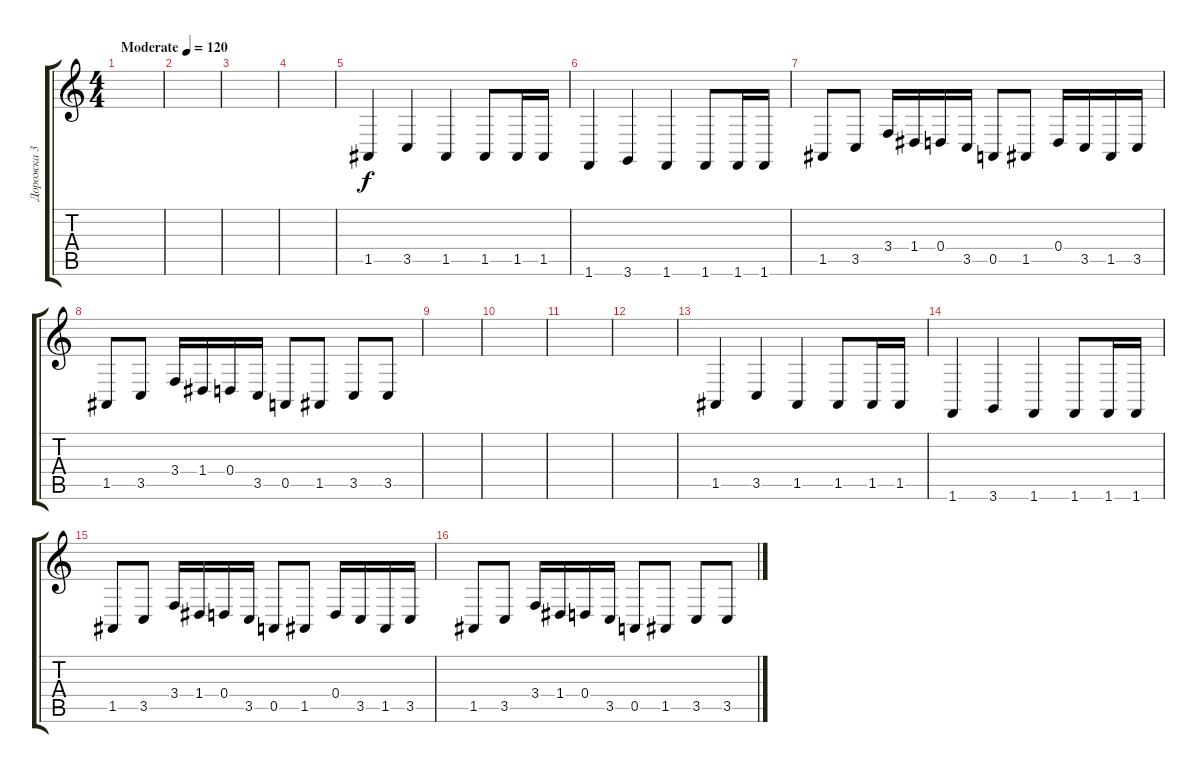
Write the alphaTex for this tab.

\track ("Дорожка 3" "Дорожка 3") {instrument timpani}
\staff {score tabs}
\tuning (E4 B3 G3 D3 A2 E2) {hide}
\ts (4 4)
\tempo (120 "Moderate")
\clef g2
\ks c
|
|
|
|
1.5.4 3.5.4 1.5.4 1.5.8 1.5.16 1.5.16 |
1.6.4 3.6.4 1.6.4 1.6.8 1.6.16 1.6.16 |
1.5.8 3.5.8 3.4.16 1.4.16 0.4.16 3.5.16 0.5.8 1.5.8 0.4.16 3.5.16 1.5.16 3.5.16 |
1.5.8 3.5.8 3.4.16 1.4.16 0.4.16 3.5.16 0.5.8 1.5.8 3.5.8 3.5.8 |
|
|
|
|
1.5.4 3.5.4 1.5.4 1.5.8 1.5.16 1.5.16 |
1.6.4 3.6.4 1.6.4 1.6.8 1.6.16 1.6.16 |
1.5.8 3.5.8 3.4.16 1.4.16 0.4.16 3.5.16 0.5.8 1.5.8 0.4.16 3.5.16 1.5.16 3.5.16 |
1.5.8 3.5.8 3.4.16 1.4.16 0.4.16 3.5.16 0.5.8 1.5.8 3.5.8 3.5.8
